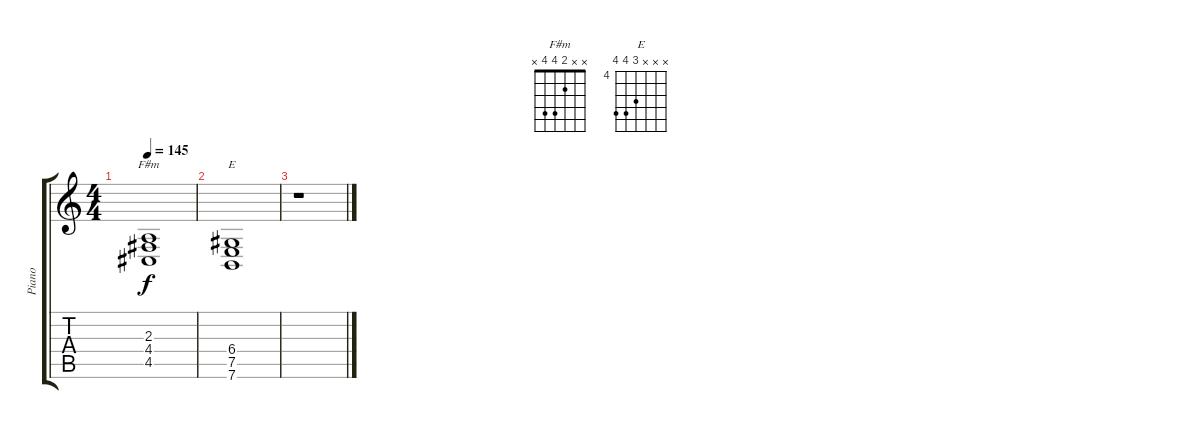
\track ("Piano" "Piano") {instrument brightacousticpiano}
\staff {score tabs}
\tuning (E4 B3 G3 D3 A2 E2) {hide}
\chord ("F#m" x x 2 4 4 x)
\chord ("E" x x x 6 7 7) {firstfret 4}
\ts (4 4)
\tempo 145
\clef g2
\ks c
(2.3 4.4 4.5).1{ch "F#m" dy f} |
(6.4 7.5 7.6).1{ch "E"} |
r.1
